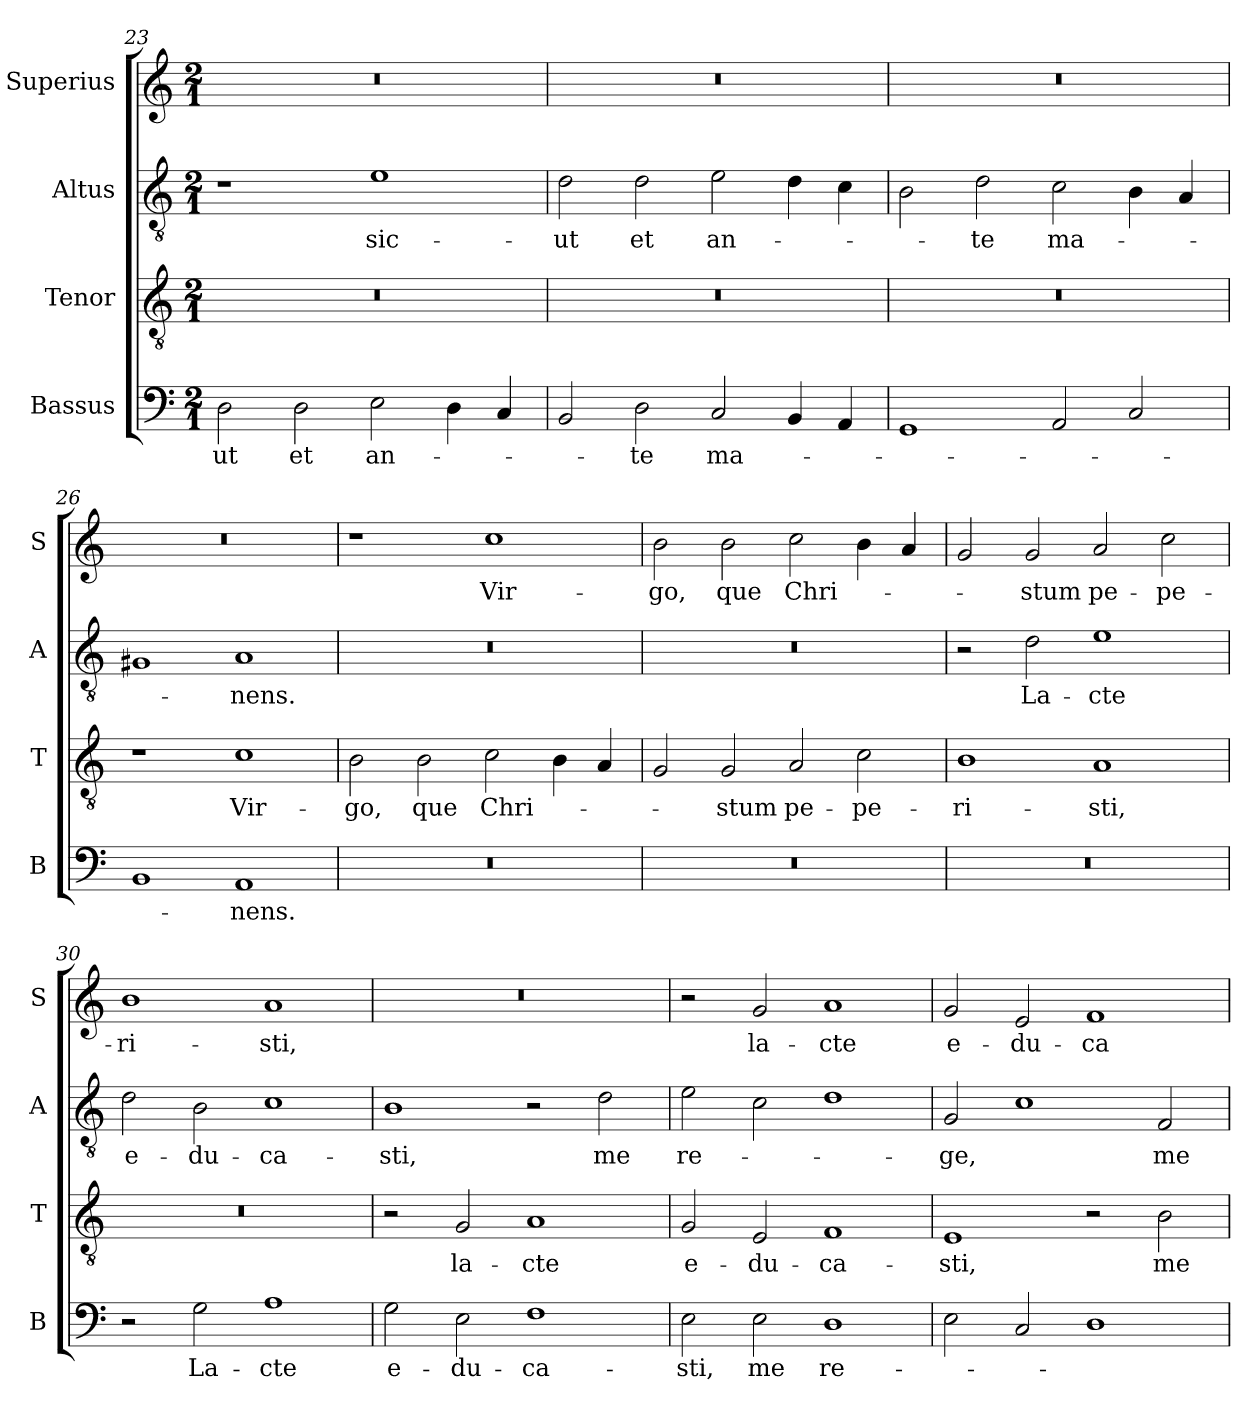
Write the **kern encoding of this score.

**kern	**text	**kern	**text	**kern	**text	**kern	**text
*part4	*part4	*part3	*part3	*part2	*part2	*part1	*part1
*staff4	*staff4	*staff3	*staff3	*staff2	*staff2	*staff1	*staff1
*I"Bassus	*	*I"Tenor	*	*I"Altus	*	*I"Superius	*
*I'B	*	*I'T	*	*I'A	*	*I'S	*
*clefF4	*	*clefGv2	*	*clefGv2	*	*clefG2	*
*k[]	*	*k[]	*	*k[]	*	*k[]	*
*M2/1	*	*M2/1	*	*M2/1	*	*M2/1	*
=23	=23	=23	=23	=23	=23	=23	=23
2D	-ut	0r	.	1r	.	0r	.
2D	et	.	.	.	.	.	.
2E	an-	.	.	1e	sic-	.	.
4D	.	.	.	.	.	.	.
4C	.	.	.	.	.	.	.
=24	=24	=24	=24	=24	=24	=24	=24
2BB	.	0r	.	2d	-ut	0r	.
2D	-te	.	.	2d	et	.	.
2C	ma-	.	.	2e	an-	.	.
4BB	.	.	.	4d	.	.	.
4AA	.	.	.	4c	.	.	.
=25	=25	=25	=25	=25	=25	=25	=25
1GG	.	0r	.	2B	.	0r	.
.	.	.	.	2d	-te	.	.
2AA	.	.	.	2c	ma-	.	.
2C	.	.	.	4B	.	.	.
.	.	.	.	4A	.	.	.
=26	=26	=26	=26	=26	=26	=26	=26
1BB	.	1r	.	1G#X	.	0r	.
1AA	-nens.	1c	Vir-	1A	-nens.	.	.
=27	=27	=27	=27	=27	=27	=27	=27
0r	.	2B	-go,	0r	.	1r	.
.	.	2B	que	.	.	.	.
.	.	2c	Chri-	.	.	1cc	Vir-
.	.	4B	.	.	.	.	.
.	.	4A	.	.	.	.	.
=28	=28	=28	=28	=28	=28	=28	=28
0r	.	2G	.	0r	.	2b	-go,
.	.	2G	-stum	.	.	2b	que
.	.	2A	pe-	.	.	2cc	Chri-
.	.	2c	-pe-	.	.	4b	.
.	.	.	.	.	.	4a	.
=29	=29	=29	=29	=29	=29	=29	=29
0r	.	1B	-ri-	2r	.	2g	.
.	.	.	.	2d	La-	2g	-stum
.	.	1A	-sti,	1e	-cte	2a	pe-
.	.	.	.	.	.	2cc	-pe-
=30	=30	=30	=30	=30	=30	=30	=30
2r	.	0r	.	2d	e-	1b	-ri-
2G	La-	.	.	2B	-du-	.	.
1A	-cte	.	.	1c	-ca-	1a	-sti,
=31	=31	=31	=31	=31	=31	=31	=31
2G	e-	2r	.	1B	-sti,	0r	.
2E	-du-	2G	la-	.	.	.	.
1F	-ca-	1A	-cte	2r	.	.	.
.	.	.	.	2d	me	.	.
=32	=32	=32	=32	=32	=32	=32	=32
2E	-sti,	2G	e-	2e	re-	2r	.
2E	me	2E	-du-	2c	.	2g	la-
1D	re-	1F	-ca-	1d	.	1a	-cte
=33	=33	=33	=33	=33	=33	=33	=33
2E	.	1E	-sti,	2G	-ge,	2g	e-
2C	.	.	.	1c	.	2e	-du-
1D	.	2r	.	.	.	1f	-ca-
.	.	2B	me	2F	me	.	.
=	=	=	=	=	=	=	=
*-	*-	*-	*-	*-	*-	*-	*-
